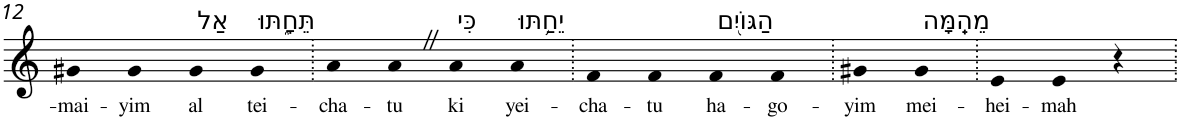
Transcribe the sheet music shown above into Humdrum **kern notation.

**kern	**text
*part1	*part1
*staff1	*staff1
*I"Piano	*
*I'Pno	*
!!LO:PB:g=z
*clefG2	*
*k[]	*
=12	=12
!	!LO:LY:b
4g#X	-mai-
!	!LO:LY:b
4g#	-yim
!LO:TX:a:t=אַל	!
!	!LO:LY:b
4g#	al
!LO:TX:a:t=תֵּחָ֑תּוּ	!
!	!LO:LY:b
4g#	tei-
=13.	=13.
!	!LO:LY:b
4a	-cha-
!	!LO:LY:b
4aZ	-tu
!LO:TX:a:t=כִּי	!
!	!LO:LY:b
4a	ki
!LO:TX:a:t=יֵחַ֥תּוּ	!
!	!LO:LY:b
4a	yei-
=14.	=14.
!	!LO:LY:b
4f	-cha-
!	!LO:LY:b
4f	-tu
!LO:TX:a:t=הַגּוֹיִ֖ם	!
!	!LO:LY:b
4f	ha-
!	!LO:LY:b
4f	-go-
=15.	=15.
!	!LO:LY:b
4g#X	-yim
!LO:TX:a:t=מֵהֵֽמָּה	!
!	!LO:LY:b
4g#	mei-
=16.	=16.
!	!LO:LY:b
4e	-hei-
!	!LO:LY:b
4e	-mah
4r	.
=.	=.
*-	*-
